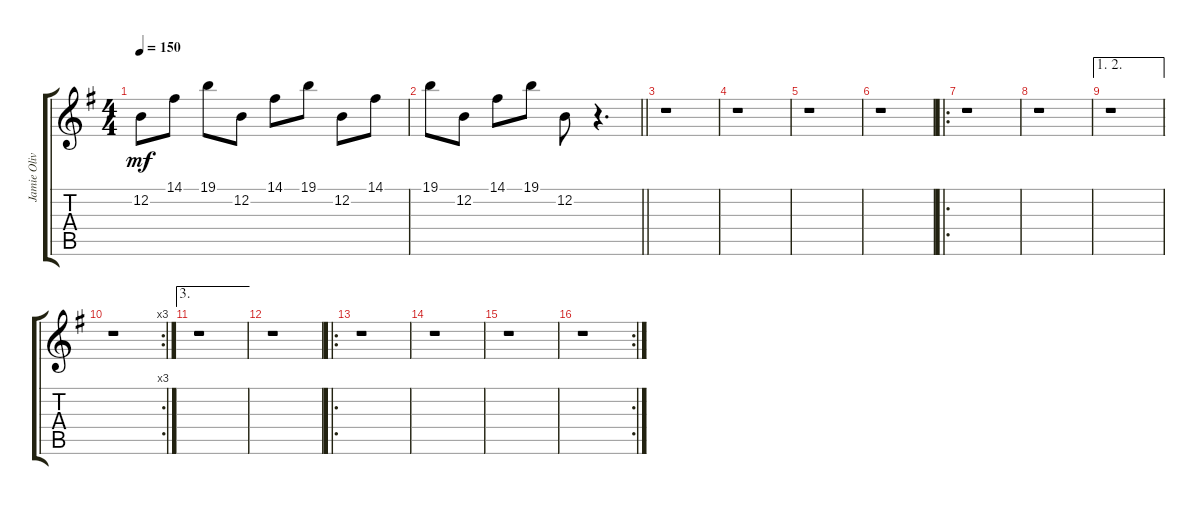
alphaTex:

\track ("Jamie Oliver - Keyboard" "Jamie Oliv") {instrument ocarina}
\staff {score tabs}
\tuning (E4 B3 G3 D3 A2 D2) {hide}
\ts (4 4)
\tempo 150
\clef g2
\ks g
12.2.8{dy mf} 14.1.8 19.1.8 12.2.8 14.1.8 19.1.8 12.2.8 14.1.8 |
\barLineRight lightlight
19.1.8 12.2.8 14.1.8 19.1.8 12.2.8 r.4{d} |
r.1 |
r.1 |
r.1 |
r.1 |
\ro
r.1 |
r.1 |
\ae (1 2)
r.1 |
\rc 3
r.1 |
\ae 3
r.1 |
r.1 |
\ro
r.1 |
r.1 |
r.1 |
\rc 2
r.1
